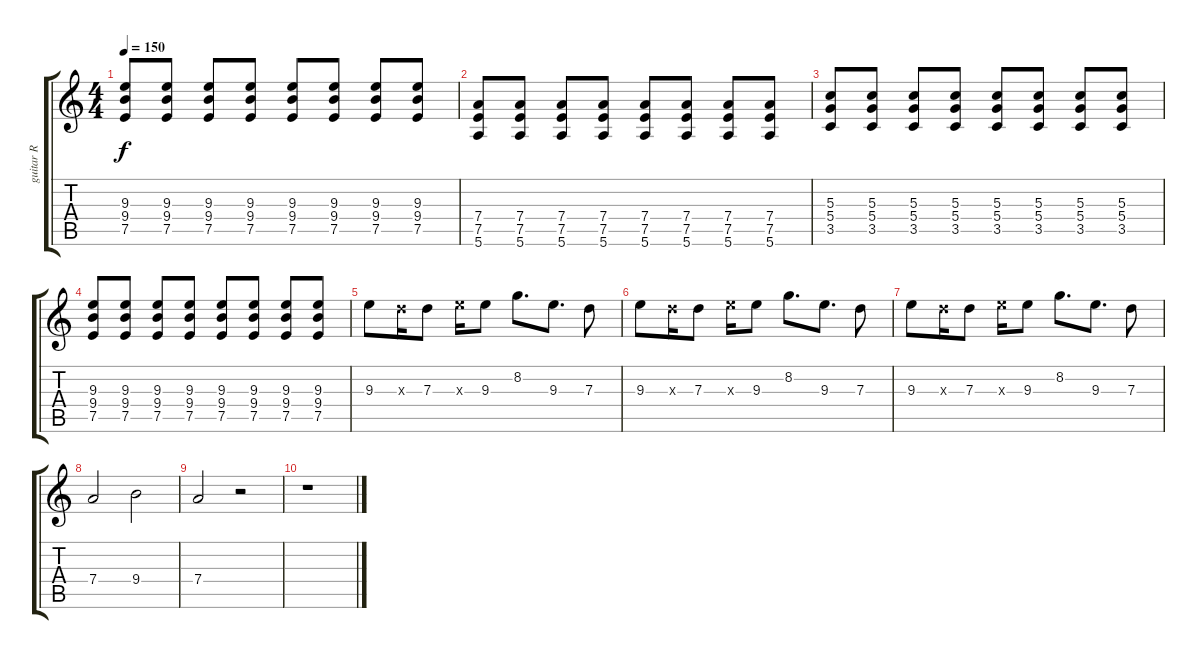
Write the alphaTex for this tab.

\track ("guitar R" "guitar R") {instrument overdrivenguitar}
\staff {score tabs}
\tuning (E4 B3 G3 D3 A2 E2) {hide}
\ts (4 4)
\tempo 150
\clef g2
\ks c
(9.3 9.4 7.5).8{dy f} (9.3 9.4 7.5).8 (9.3 9.4 7.5).8 (9.3 9.4 7.5).8 (9.3 9.4 7.5).8 (9.3 9.4 7.5).8 (9.3 9.4 7.5).8 (9.3 9.4 7.5).8 |
(7.4 7.5 5.6).8 (7.4 7.5 5.6).8 (7.4 7.5 5.6).8 (7.4 7.5 5.6).8 (7.4 7.5 5.6).8 (7.4 7.5 5.6).8 (7.4 7.5 5.6).8 (7.4 7.5 5.6).8 |
(5.3 5.4 3.5).8 (5.3 5.4 3.5).8 (5.3 5.4 3.5).8 (5.3 5.4 3.5).8 (5.3 5.4 3.5).8 (5.3 5.4 3.5).8 (5.3 5.4 3.5).8 (5.3 5.4 3.5).8 |
(9.3 9.4 7.5).8 (9.3 9.4 7.5).8 (9.3 9.4 7.5).8 (9.3 9.4 7.5).8 (9.3 9.4 7.5).8 (9.3 9.4 7.5).8 (9.3 9.4 7.5).8 (9.3 9.4 7.5).8 |
9.3.8 7.3{x}.16 7.3.8 9.3{x}.16 9.3.8 8.2.8{d} 9.3.8{d} 7.3.8 |
9.3.8 7.3{x}.16 7.3.8 9.3{x}.16 9.3.8 8.2.8{d} 9.3.8{d} 7.3.8 |
9.3.8 7.3{x}.16 7.3.8 9.3{x}.16 9.3.8 8.2.8{d} 9.3.8{d} 7.3.8 |
7.4.2 9.4.2 |
7.4.2 r.2 |
r.1
